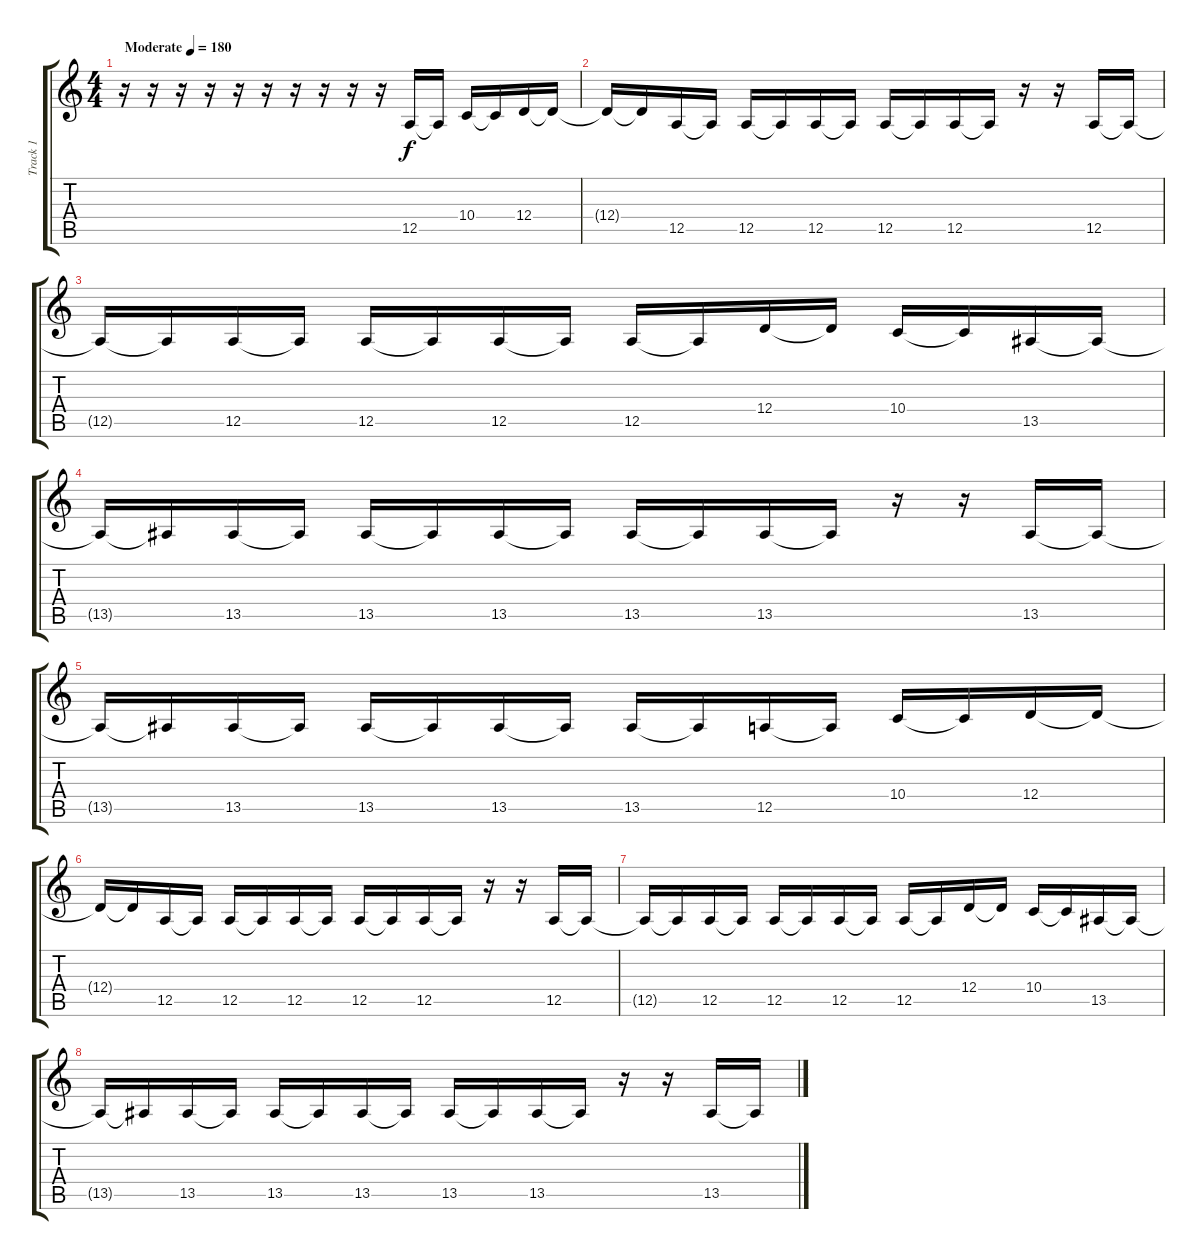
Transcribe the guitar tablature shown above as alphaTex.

\track ("Track 1" "Track 1") {instrument lead5charang}
\staff {score tabs}
\tuning (E4 B3 G3 D3 A2 E2) {hide}
\ts (4 4)
\tempo (180 "Moderate")
\clef g2
\ks c
r.16{dy f instrument lead5charang} r.16 r.16 r.16 r.16 r.16 r.16 r.16 r.16 r.16 12.5.16 12.5{t}.16 10.4.16 10.4{t}.16 12.4.16 12.4{t}.16 |
12.4{t}.16 12.4{t}.16 12.5.16 12.5{t}.16 12.5.16 12.5{t}.16 12.5.16 12.5{t}.16 12.5.16 12.5{t}.16 12.5.16 12.5{t}.16 r.16 r.16 12.5.16 12.5{t}.16 |
12.5{t}.16 12.5{t}.16 12.5.16 12.5{t}.16 12.5.16 12.5{t}.16 12.5.16 12.5{t}.16 12.5.16 12.5{t}.16 12.4.16 12.4{t}.16 10.4.16 10.4{t}.16 13.5.16 13.5{t}.16 |
13.5{t}.16 13.5{t}.16 13.5.16 13.5{t}.16 13.5.16 13.5{t}.16 13.5.16 13.5{t}.16 13.5.16 13.5{t}.16 13.5.16 13.5{t}.16 r.16 r.16 13.5.16 13.5{t}.16 |
13.5{t}.16 13.5{t}.16 13.5.16 13.5{t}.16 13.5.16 13.5{t}.16 13.5.16 13.5{t}.16 13.5.16 13.5{t}.16 12.5.16 12.5{t}.16 10.4.16 10.4{t}.16 12.4.16 12.4{t}.16 |
12.4{t}.16 12.4{t}.16 12.5.16 12.5{t}.16 12.5.16 12.5{t}.16 12.5.16 12.5{t}.16 12.5.16 12.5{t}.16 12.5.16 12.5{t}.16 r.16 r.16 12.5.16 12.5{t}.16 |
12.5{t}.16 12.5{t}.16 12.5.16 12.5{t}.16 12.5.16 12.5{t}.16 12.5.16 12.5{t}.16 12.5.16 12.5{t}.16 12.4.16 12.4{t}.16 10.4.16 10.4{t}.16 13.5.16 13.5{t}.16 |
13.5{t}.16 13.5{t}.16 13.5.16 13.5{t}.16 13.5.16 13.5{t}.16 13.5.16 13.5{t}.16 13.5.16 13.5{t}.16 13.5.16 13.5{t}.16 r.16 r.16 13.5.16 13.5{t}.16
